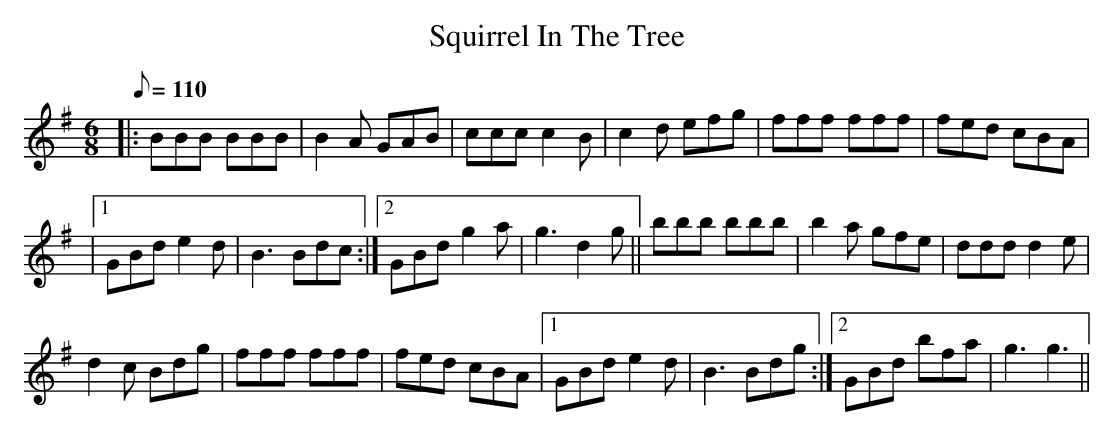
X:1
T:Squirrel In The Tree
M:6/8
L:1/8
Q:110
K:G
|:BBB BBB|B2A GAB|ccc c2B|c2d efg|fff fff|fed
cBA|!|1GBde2d|B3Bdc:|2GBd g2a|g3d2g|| bbb bbb|b2a gfe|dddd2e|!d2c
Bdg|fff fff|fed cBA|1GBde2d|B3Bdg:|2GBd bfa| g3g3||
